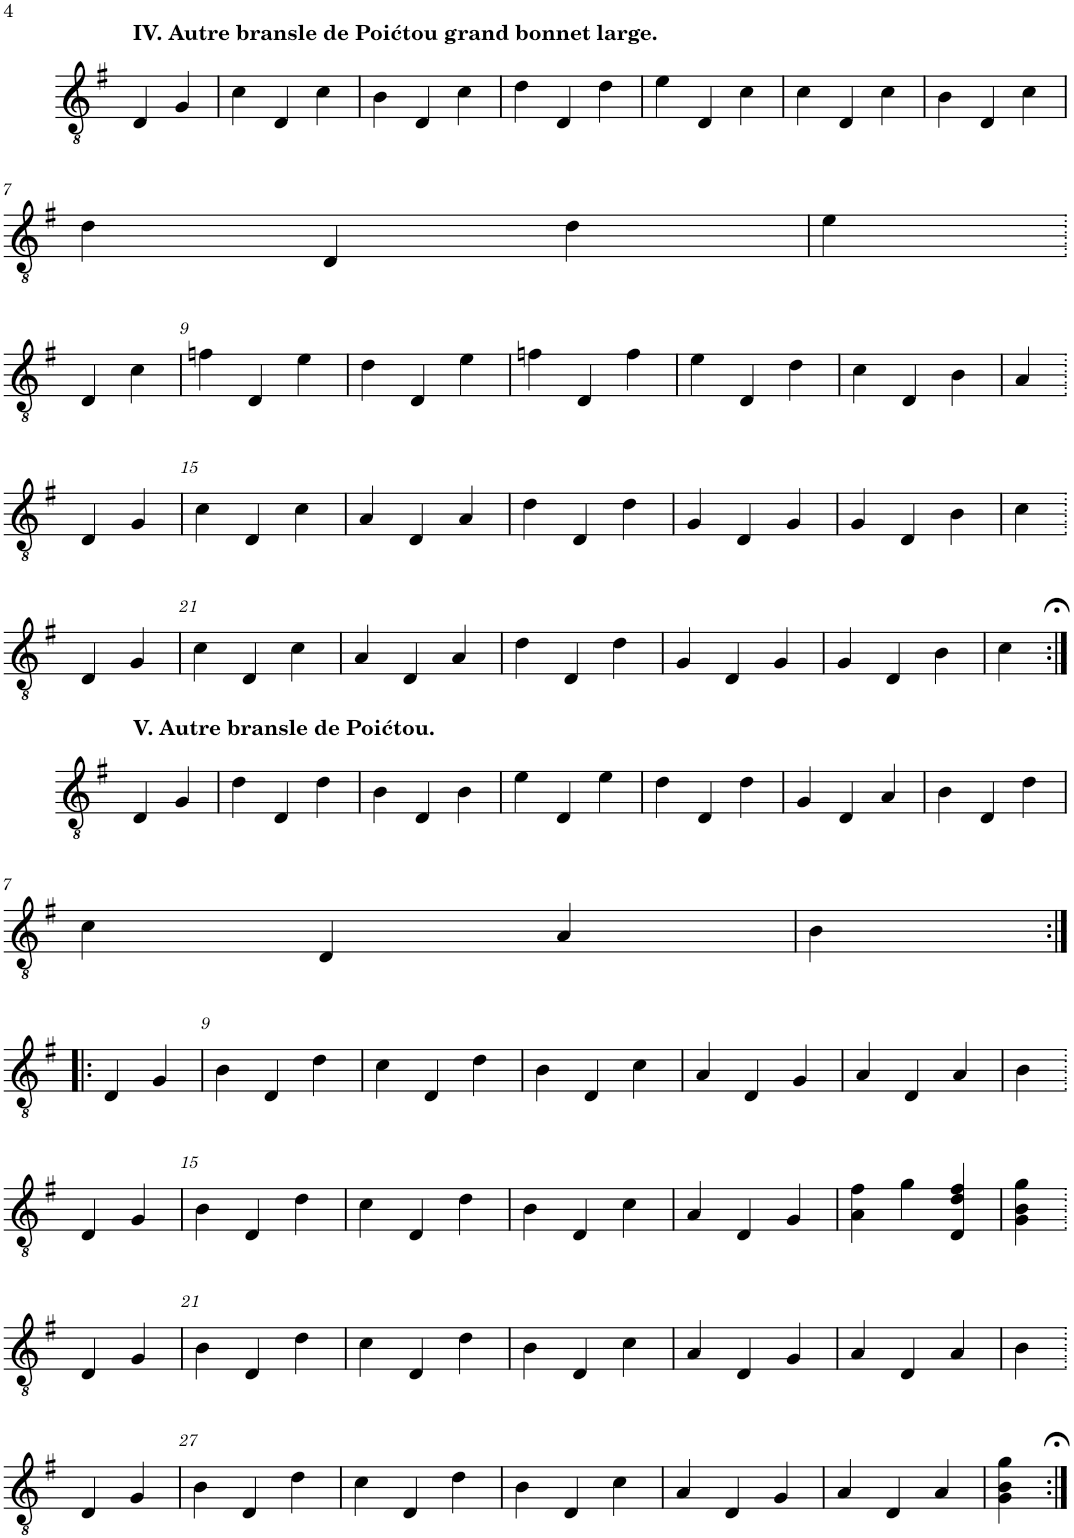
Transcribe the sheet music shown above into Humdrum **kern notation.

**kern
*part1
*staff1
*I"Akustická kytara
*I'Kyt.
!!LO:PB:g=z
*clefGv2
*k[f#]
*M3/4
=
!LO:TX:a:B:t=IV. Autre bransle de Poićtou grand bonnet large.
4D/
4G/
=1
4c\
4D/
4c\
=2
4B\
4D/
4c\
=3
4d\
4D/
4d\
=4
4e\
4D/
4c\
=5
4c\
4D/
4c\
=6
4B\
4D/
4c\
!!LO:LB:g=z
=7
4d\
4D/
4d\
=8
4e\
!!LO:LB:g=z
=8X1.
4D/
4c\
=9
4fn\
4D/
4e\
=10
4d\
4D/
4e\
=11
4fn\
4D/
4f\
=12
4e\
4D/
4d\
=13
4c\
4D/
4B\
=14
4A/
!!LO:LB:g=z
=14X2.
4D/
4G/
=15
4c\
4D/
4c\
=16
4A/
4D/
4A/
=17
4d\
4D/
4d\
=18
4G/
4D/
4G/
=19
4G/
4D/
4B\
=20
4c\
!!LO:LB:g=z
=20X3.
4D/
4G/
=21
4c\
4D/
4c\
=22
4A/
4D/
4A/
=23
4d\
4D/
4d\
=24
4G/
4D/
4G/
=25
4G/
4D/
4B\
=26
4c\
!!LO:LB:g=z
=:|!
!LO:TX:a:B:t=V. Autre bransle de Poićtou.
4D/
4G/
=1
4d\
4D/
4d\
=2
4B\
4D/
4B\
=3
4e\
4D/
4e\
=4
4d\
4D/
4d\
=5
4G/
4D/
4A/
=6
4B\
4D/
4d\
!!LO:LB:g=z
=7
4c\
4D/
4A/
=8
4B\
!!LO:LB:g=z
=8X1:|!|:
4D/
4G/
=9
4B\
4D/
4d\
=10
4c\
4D/
4d\
=11
4B\
4D/
4c\
=12
4A/
4D/
4G/
=13
4A/
4D/
4A/
=14
4B\
!!LO:LB:g=z
=14X2.
4D/
4G/
=15
4B\
4D/
4d\
=16
4c\
4D/
4d\
=17
4B\
4D/
4c\
=18
4A/
4D/
4G/
=19
4A\ 4f#\
4g\
4D/ 4d/ 4f#/
=20
4G\ 4B\ 4g\
!!LO:LB:g=z
=20X3.
4D/
4G/
=21
4B\
4D/
4d\
=22
4c\
4D/
4d\
=23
4B\
4D/
4c\
=24
4A/
4D/
4G/
=25
4A/
4D/
4A/
=26
4B\
!!LO:LB:g=z
=26X4.
4D/
4G/
=27
4B\
4D/
4d\
=28
4c\
4D/
4d\
=29
4B\
4D/
4c\
=30
4A/
4D/
4G/
=31
4A/
4D/
4A/
=32
4G\ 4B\ 4g\
=:|!
*-
